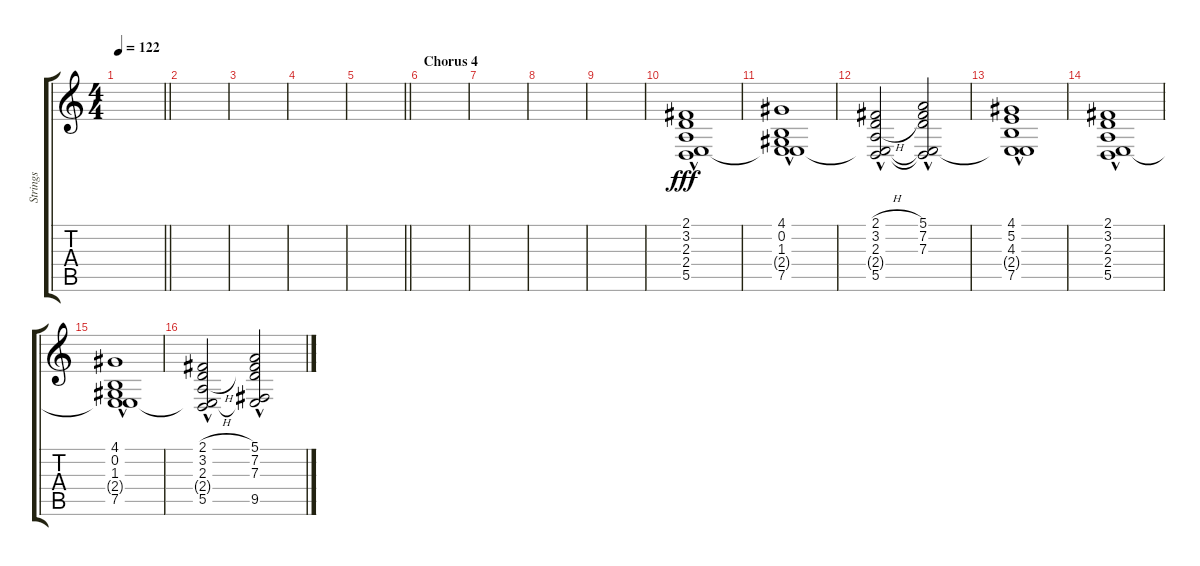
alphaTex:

\track ("Strings" "Strings") {instrument stringensemble1}
\staff {score tabs}
\tuning (E4 B3 G3 D3 A2 E2) {hide}
\ts (4 4)
\tempo 122
\clef g2
\barLineRight lightlight
\ks c
|
|
|
|
\barLineRight lightlight
|
\section ("" "Chorus 4")
|
|
|
|
(2.1 3.2 2.3{hac} 2.4 5.5).1{dy fff} |
(4.1 0.2 1.3{hac} 2.4{t} 7.5).1 |
(2.1{h} 3.2{h} 2.3{h hac} 2.4{t} 5.5).2 (5.1{hac} 7.2{hac} 7.3{hac} 2.4{t} 5.5{t}).2 |
(4.1 5.2 4.3{hac} 2.4{t} 7.5).1 |
(2.1 3.2 2.3{hac} 2.4 5.5).1 |
(4.1 0.2 1.3{hac} 2.4{t} 7.5).1 |
(2.1{h} 3.2{h} 2.3{h hac} 2.4{t} 5.5).2 (5.1{hac} 7.2{hac} 7.3{hac} 2.4{t} 9.5).2
